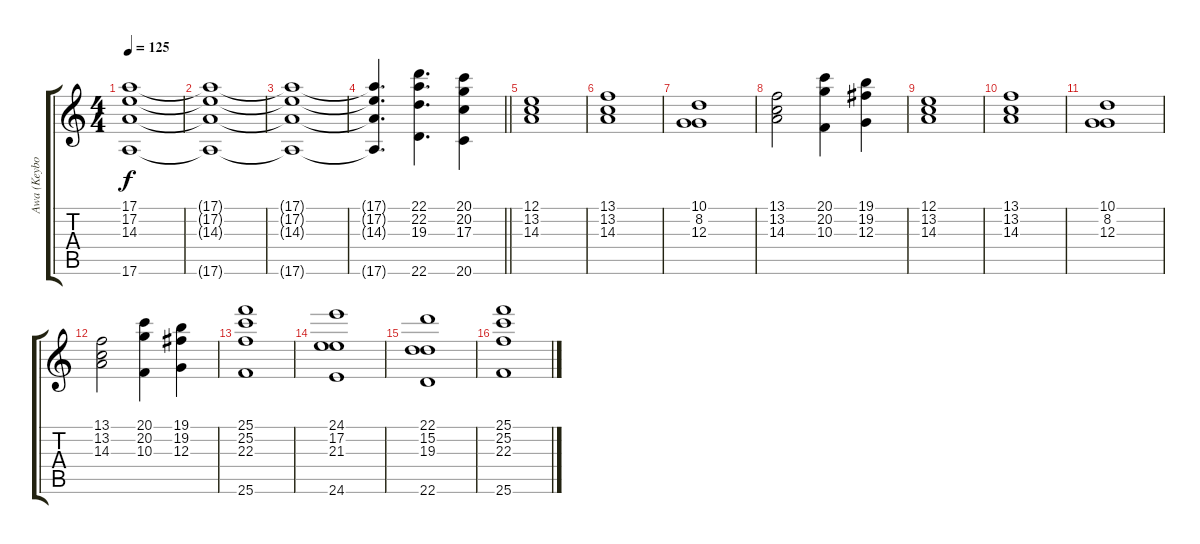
\track ("Awa (Keybords 2)" "Awa (Keybo") {instrument stringensemble2}
\staff {score tabs}
\tuning (E4 B3 G3 D3 A2 E2) {hide}
\ts (4 4)
\tempo 125
\clef g2
\ks c
(17.1 17.2 14.3 17.6).1{dy f volume 8 instrument choiraahs} |
(17.1{t} 17.2{t} 14.3{t} 17.6{t}).1 |
(17.1{t} 17.2{t} 14.3{t} 17.6{t}).1 |
\barLineRight lightlight
(17.1{t} 17.2{t} 14.3{t} 17.6{t}).4{d} (22.1 22.2 19.3 22.6).4{d volume 10 instrument stringensemble1} (20.1 20.2 17.3 20.6).4 |
(12.1 13.2 14.3).1{instrument stringensemble2} |
(13.1 13.2 14.3).1 |
(10.1 8.2 12.3).1 |
(13.1 13.2 14.3).2 (20.1 20.2 10.3).4{volume 14 instrument stringensemble1} (19.1 19.2 12.3).4 |
(12.1 13.2 14.3).1{volume 10 instrument stringensemble2} |
(13.1 13.2 14.3).1 |
(10.1 8.2 12.3).1 |
(13.1 13.2 14.3).2 (20.1 20.2 10.3).4{volume 14 instrument stringensemble1} (19.1 19.2 12.3).4 |
(25.1 25.2 22.3 25.6).1{volume 8} |
(24.1 17.2 21.3 24.6).1 |
(22.1 15.2 19.3 22.6).1 |
(25.1 25.2 22.3 25.6).1
